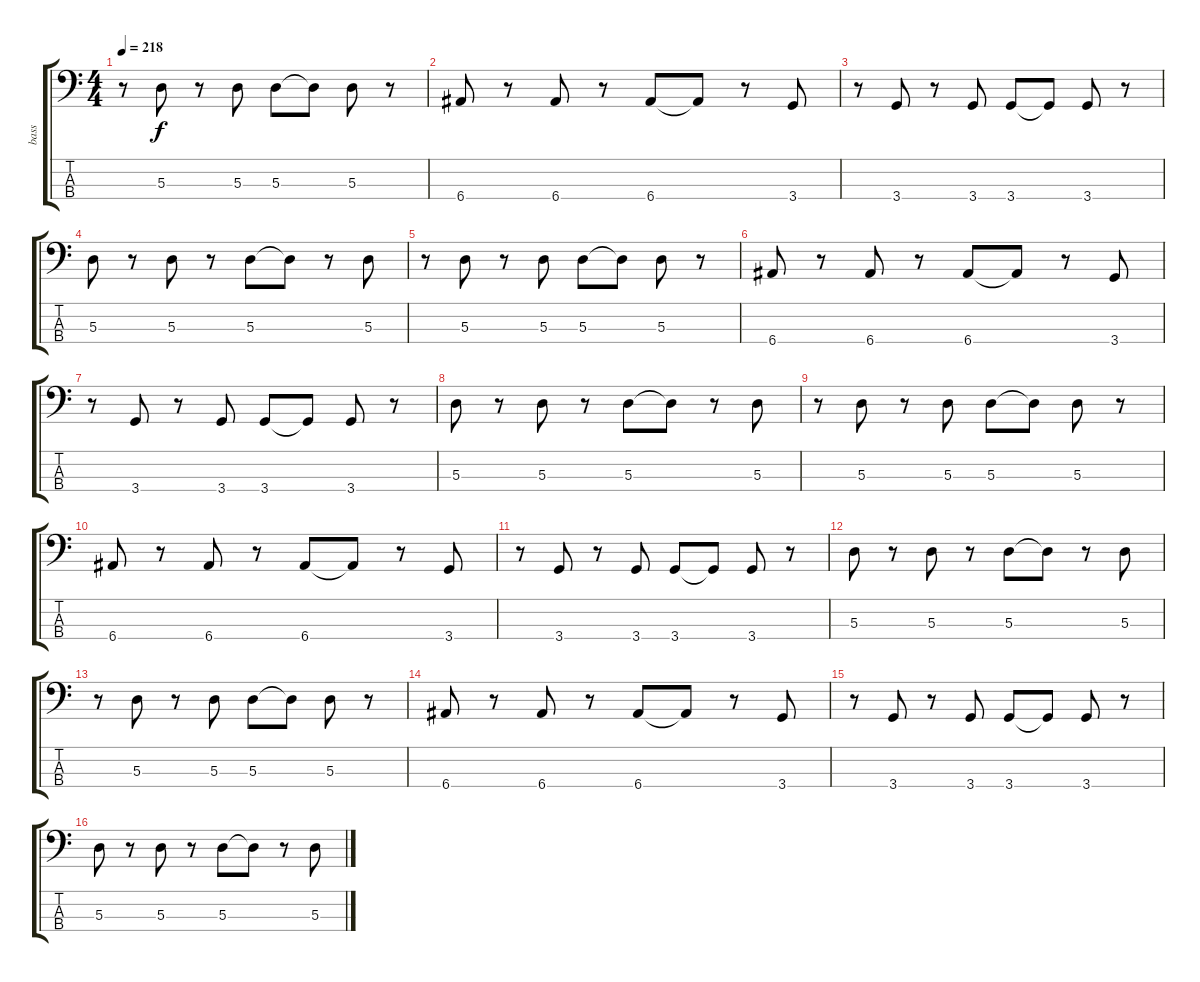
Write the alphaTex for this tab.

\track ("bass" "bass") {instrument electricbassfinger}
\staff {score tabs}
\tuning (G2 D2 A1 E1) {hide}
\ts (4 4)
\tempo 218
\clef f4
\ks c
r.8{dy f} 5.3.8 r.8 5.3.8 5.3.8 5.3{t}.8 5.3.8 r.8 |
6.4.8 r.8 6.4.8 r.8 6.4.8 6.4{t}.8 r.8 3.4.8 |
r.8 3.4.8 r.8 3.4.8 3.4.8 3.4{t}.8 3.4.8 r.8 |
5.3.8 r.8 5.3.8 r.8 5.3.8 5.3{t}.8 r.8 5.3.8 |
r.8 5.3.8 r.8 5.3.8 5.3.8 5.3{t}.8 5.3.8 r.8 |
6.4.8 r.8 6.4.8 r.8 6.4.8 6.4{t}.8 r.8 3.4.8 |
r.8 3.4.8 r.8 3.4.8 3.4.8 3.4{t}.8 3.4.8 r.8 |
5.3.8 r.8 5.3.8 r.8 5.3.8 5.3{t}.8 r.8 5.3.8 |
r.8 5.3.8 r.8 5.3.8 5.3.8 5.3{t}.8 5.3.8 r.8 |
6.4.8 r.8 6.4.8 r.8 6.4.8 6.4{t}.8 r.8 3.4.8 |
r.8 3.4.8 r.8 3.4.8 3.4.8 3.4{t}.8 3.4.8 r.8 |
5.3.8 r.8 5.3.8 r.8 5.3.8 5.3{t}.8 r.8 5.3.8 |
r.8 5.3.8 r.8 5.3.8 5.3.8 5.3{t}.8 5.3.8 r.8 |
6.4.8 r.8 6.4.8 r.8 6.4.8 6.4{t}.8 r.8 3.4.8 |
r.8 3.4.8 r.8 3.4.8 3.4.8 3.4{t}.8 3.4.8 r.8 |
5.3.8 r.8 5.3.8 r.8 5.3.8 5.3{t}.8 r.8 5.3.8
